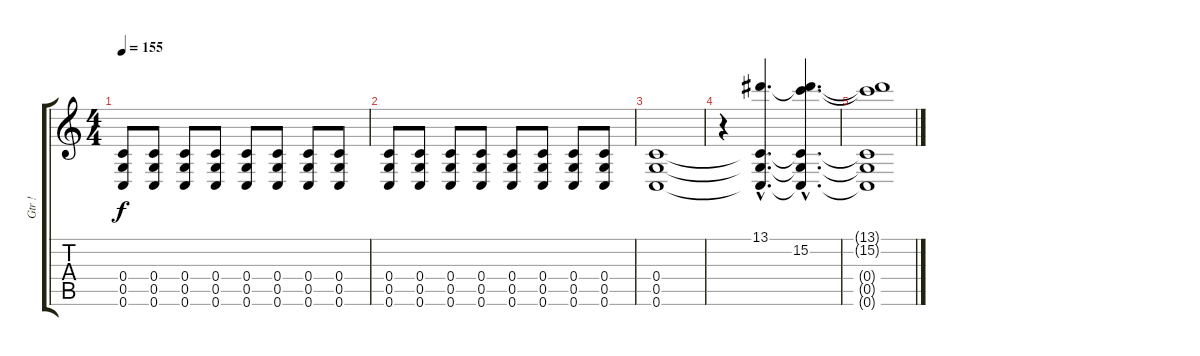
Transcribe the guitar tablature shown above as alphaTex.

\track ("Gtr !" "Gtr !") {instrument distortionguitar}
\staff {score tabs}
\tuning (D4 A3 F3 C3 G2 C2) {hide}
\ts (4 4)
\tempo 155
\clef g2
\ks c
(0.4 0.5 0.6).8{dy f} (0.4 0.5 0.6).8 (0.4 0.5 0.6).8 (0.4 0.5 0.6).8 (0.4 0.5 0.6).8 (0.4 0.5 0.6).8 (0.4 0.5 0.6).8 (0.4 0.5 0.6).8 |
(0.4 0.5 0.6).8 (0.4 0.5 0.6).8 (0.4 0.5 0.6).8 (0.4 0.5 0.6).8 (0.4 0.5 0.6).8 (0.4 0.5 0.6).8 (0.4 0.5 0.6).8 (0.4 0.5 0.6).8 |
(0.4 0.5 0.6).1 |
r.4 (13.1{hac} 0.4{hac t} 0.5{hac t} 0.6{hac t}).4{d} (13.1{hac t} 15.2{hac} 0.4{hac t} 0.5{hac t} 0.6{hac t}).4{d} |
(13.1{t} 15.2{t} 0.4{t} 0.5{t} 0.6{t}).1{volume 5}
